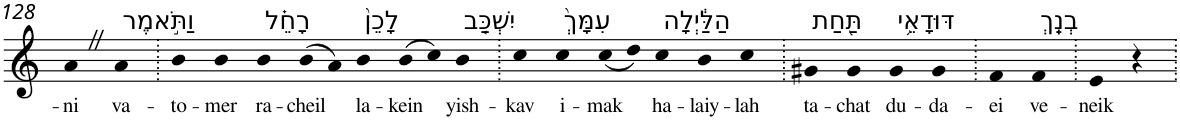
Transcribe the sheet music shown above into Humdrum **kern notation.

**kern	**text
*part1	*part1
*staff1	*staff1
*I"Piano	*
*I'Pno	*
!!LO:PB:g=z
*clefG2	*
*k[]	*
=128	=128
!	!LO:LY:b
4aZ	-ni
!LO:TX:a:t=וַתֹּ֣אמֶר	!
!	!LO:LY:b
4a	va-
=129.	=129.
!	!LO:LY:b
4b	-to-
!	!LO:LY:b
4b	-mer
!LO:TX:a:t=רָחֵ֗ל	!
!	!LO:LY:b
4b	ra-
!	!LO:LY:b
(>8b	-cheil
8a)	.
!LO:TX:a:t=לָכֵן֙	!
!	!LO:LY:b
4b	la-
!	!LO:LY:b
(>8b	-kein
8cc)	.
!LO:TX:a:t=יִשְׁכַּ֤ב	!
!	!LO:LY:b
4b	yish-
=130.	=130.
!	!LO:LY:b
4cc	-kav
!LO:TX:a:t=עִמָּךְ֙	!
!	!LO:LY:b
4cc	i-
!	!LO:LY:b
(<8cc	-mak
8dd)	.
!LO:TX:a:t=הַלַּ֔יְלָה	!
!	!LO:LY:b
4cc	ha-
!	!LO:LY:b
4b	-laiy-
!	!LO:LY:b
4cc	-lah
=131.	=131.
!LO:TX:a:t=תַּ֖חַת	!
!	!LO:LY:b
4g#X	ta-
!	!LO:LY:b
4g#	-chat
!LO:TX:a:t=דּוּדָאֵ֥י	!
!	!LO:LY:b
4g#	du-
!	!LO:LY:b
4g#	-da-
=132.	=132.
!	!LO:LY:b
4f	-ei
!LO:TX:a:t=בְנֵֽךְ	!
!	!LO:LY:b
4f	ve-
=133.	=133.
!	!LO:LY:b
4e	-neik
4r	.
=.	=.
*-	*-
